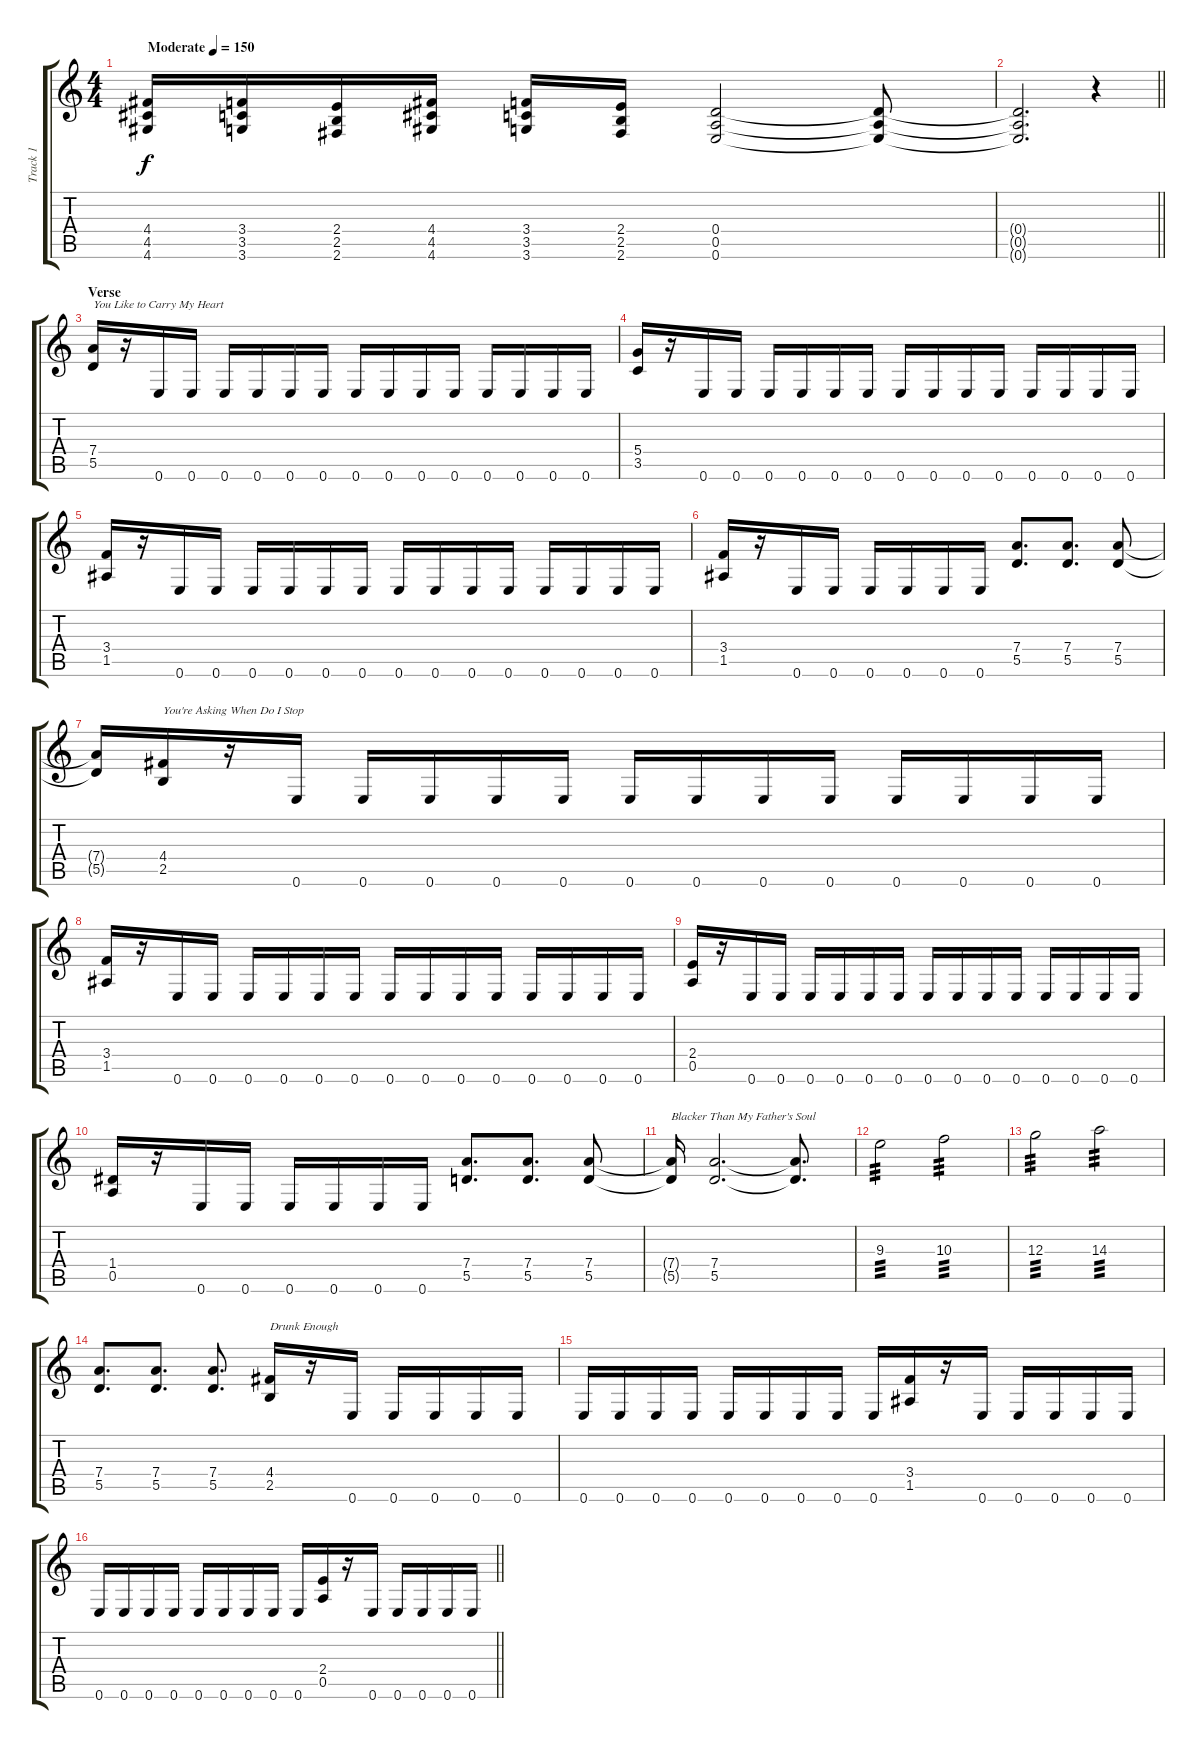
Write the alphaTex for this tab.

\track ("Track 1" "Track 1") {instrument distortionguitar}
\staff {score tabs}
\tuning (E4 B3 G3 D3 A2 E2) {hide}
\ts (4 4)
\tempo (150 "Moderate")
\clef g2
\ks c
(4.4 4.5 4.6).16{dy f instrument distortionguitar} (3.4 3.5 3.6).16 (2.4 2.5 2.6).16 (4.4 4.5 4.6).16 (3.4 3.5 3.6).16 (2.4 2.5 2.6).16 (0.4 0.5 0.6).2 (0.4{t} 0.5{t} 0.6{t}).8 |
\barLineRight lightlight
(0.4{t} 0.5{t} 0.6{t}).2{d} r.4 |
\section ("" "Verse")
(7.4 5.5).16{txt "You Like to Carry My Heart"} r.16 0.6.16 0.6.16 0.6.16 0.6.16 0.6.16 0.6.16 0.6.16 0.6.16 0.6.16 0.6.16 0.6.16 0.6.16 0.6.16 0.6.16 |
(5.4 3.5).16 r.16 0.6.16 0.6.16 0.6.16 0.6.16 0.6.16 0.6.16 0.6.16 0.6.16 0.6.16 0.6.16 0.6.16 0.6.16 0.6.16 0.6.16 |
(3.4 1.5).16 r.16 0.6.16 0.6.16 0.6.16 0.6.16 0.6.16 0.6.16 0.6.16 0.6.16 0.6.16 0.6.16 0.6.16 0.6.16 0.6.16 0.6.16 |
(3.4 1.5).16 r.16 0.6.16 0.6.16 0.6.16 0.6.16 0.6.16 0.6.16 (7.4 5.5).8{d} (7.4 5.5).8{d} (7.4 5.5).8 |
(7.4{t} 5.5{t}).16 (4.4 2.5).16{txt "You're Asking When Do I Stop"} r.16 0.6.16 0.6.16 0.6.16 0.6.16 0.6.16 0.6.16 0.6.16 0.6.16 0.6.16 0.6.16 0.6.16 0.6.16 0.6.16 |
(3.4 1.5).16 r.16 0.6.16 0.6.16 0.6.16 0.6.16 0.6.16 0.6.16 0.6.16 0.6.16 0.6.16 0.6.16 0.6.16 0.6.16 0.6.16 0.6.16 |
(2.4 0.5).16 r.16 0.6.16 0.6.16 0.6.16 0.6.16 0.6.16 0.6.16 0.6.16 0.6.16 0.6.16 0.6.16 0.6.16 0.6.16 0.6.16 0.6.16 |
(1.4 0.5).16 r.16 0.6.16 0.6.16 0.6.16 0.6.16 0.6.16 0.6.16 (7.4 5.5).8{d} (7.4 5.5).8{d} (7.4 5.5).8 |
(7.4{t} 5.5{t}).16{txt "Blacker Than My Father's Soul"} (7.4 5.5).2{d} (7.4{t} 5.5{t}).8{d} |
9.3.2{tp 3} 10.3.2{tp 3} |
12.3.2{tp 3} 14.3.2{tp 3} |
(7.4 5.5).8{d} (7.4 5.5).8{d} (7.4 5.5).8{d} (4.4 2.5).16{txt "Drunk Enough"} r.16 0.6.16 0.6.16 0.6.16 0.6.16 0.6.16 |
0.6.16 0.6.16 0.6.16 0.6.16 0.6.16 0.6.16 0.6.16 0.6.16 0.6.16 (3.4 1.5).16 r.16 0.6.16 0.6.16 0.6.16 0.6.16 0.6.16 |
\barLineRight lightlight
0.6.16 0.6.16 0.6.16 0.6.16 0.6.16 0.6.16 0.6.16 0.6.16 0.6.16 (2.4 0.5).16 r.16 0.6.16 0.6.16 0.6.16 0.6.16 0.6.16
